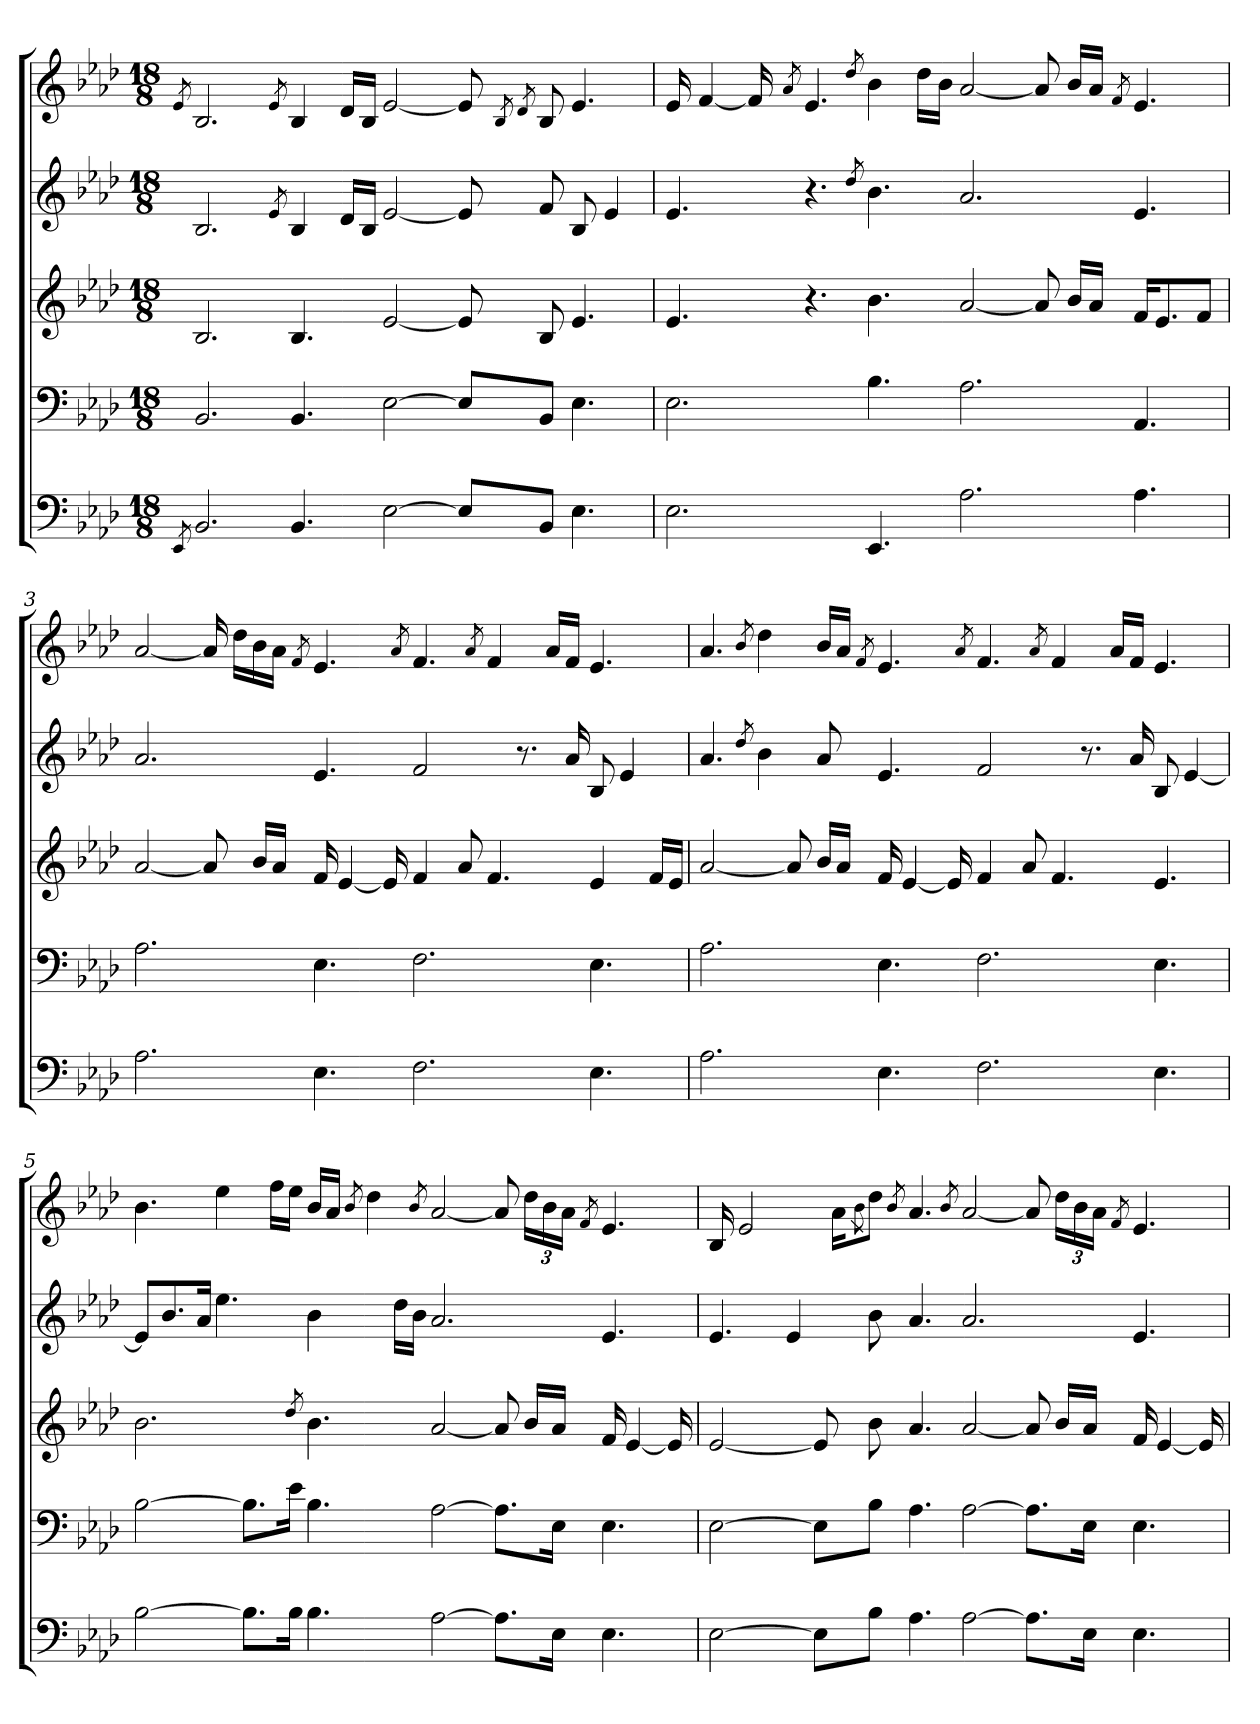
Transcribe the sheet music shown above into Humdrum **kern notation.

**kern	**kern	**kern	**kern	**kern
*part5	*part4	*part3	*part2	*part1
*staff5	*staff4	*staff3	*staff2	*staff1
*clefF4	*clefF4	*clefG2	*clefG2	*clefG2
*k[b-e-a-d-]	*k[b-e-a-d-]	*k[b-e-a-d-]	*k[b-e-a-d-]	*k[b-e-a-d-]
*M18/8	*M18/8	*M18/8	*M18/8	*M18/8
=1	=1	=1	=1	=1
8qEE-	.	.	.	8qe-
2.BB-	2.BB-	2.B-	2.B-	2.B-
.	.	.	8qe-	8qe-
4.BB-	4.BB-	4.B-	4B-	4B-
.	.	.	16d-/LL	16d-/LL
.	.	.	16B-/JJ	16B-/JJ
[2E-	[2E-	[2e-	[2e-	[2e-
8E-/L]	8E-/L]	8e-]	8e-]	8e-]
.	.	.	.	8qB-
.	.	.	.	8qd-
8BB-/J	8BB-/J	8B-	8f	8B-
4.E-	4.E-	4.e-	8B-	4.e-
.	.	.	4e-	.
=2	=2	=2	=2	=2
2.E-	2.E-	4.e-	4.e-	16e-
.	.	.	.	[4f
.	.	.	.	16f]
.	.	.	.	8qa-
.	.	4.r	4.r	4.e-
.	.	.	8qdd-	8qdd-
4.EE-	4.B-	4.b-	4.b-	4b-
.	.	.	.	16dd-\LL
.	.	.	.	16b-\JJ
2.A-	2.A-	[2a-	2.a-	[2a-
.	.	8a-]	.	8a-]
.	.	16b-/LL	.	16b-/LL
.	.	16a-/JJ	.	16a-/JJ
.	.	.	.	8qf
4.A-	4.AA-	16f/KL	4.e-	4.e-
.	.	8.e-/	.	.
.	.	8f/J	.	.
=3	=3	=3	=3	=3
2.A-	2.A-	[2a-	2.a-	[2a-
.	.	8a-]	.	16a-]
.	.	.	.	16dd-\LL
.	.	16b-/LL	.	16b-\
.	.	16a-/JJ	.	16a-\JJ
.	.	.	.	8qf
4.E-	4.E-	16f	4.e-	4.e-
.	.	[4e-	.	.
.	.	16e-]	.	.
.	.	.	.	8qa-
2.F	2.F	4f	2f	4.f
.	.	8a-	.	.
.	.	.	.	8qa-
.	.	4.f	.	4f
.	.	.	8.r	.
.	.	.	.	16a-/LL
.	.	.	16a-	16f/JJ
4.E-	4.E-	4e-	8B-	4.e-
.	.	.	4e-	.
.	.	16f/LL	.	.
.	.	16e-/JJ	.	.
=4	=4	=4	=4	=4
2.A-	2.A-	[2a-	4.a-	4.a-
.	.	.	8qdd-	8qb-
.	.	.	4b-	4dd-
.	.	8a-]	.	.
.	.	16b-/LL	8a-	16b-/LL
.	.	16a-/JJ	.	16a-/JJ
.	.	.	.	8qf
4.E-	4.E-	16f	4.e-	4.e-
.	.	[4e-	.	.
.	.	16e-]	.	.
.	.	.	.	8qa-
2.F	2.F	4f	2f	4.f
.	.	8a-	.	.
.	.	.	.	8qa-
.	.	4.f	.	4f
.	.	.	8.r	.
.	.	.	.	16a-/LL
.	.	.	16a-	16f/JJ
4.E-	4.E-	4.e-	8B-	4.e-
.	.	.	[4e-	.
=5	=5	=5	=5	=5
[2B-	[2B-	2.b-	8e-/L]	4.b-
.	.	.	8.b-/	.
.	.	.	16a-/Jk	.
.	.	.	4.ee-	4ee-
8.B-\L]	8.B-\L]	.	.	.
.	.	.	.	16ff\LL
16B-\Jk	16e-\Jk	.	.	16ee-\JJ
.	.	8qdd-	.	.
4.B-	4.B-	4.b-	4b-	16b-/LL
.	.	.	.	16a-/JJ
.	.	.	.	8qb-
.	.	.	.	4dd-
.	.	.	16dd-\LL	.
.	.	.	16b-\JJ	.
.	.	.	.	8qb-
[2A-	[2A-	[2a-	2.a-	[2a-
8.A-\L]	8.A-\L]	8a-]	.	8a-]
.	.	16b-/LL	.	24dd-\LL
.	.	.	.	24b-\
16E-\Jk	16E-\Jk	16a-/JJ	.	.
.	.	.	.	24a-\JJ
.	.	.	.	8qf
4.E-	4.E-	16f	4.e-	4.e-
.	.	[4e-	.	.
.	.	16e-]	.	.
=6	=6	=6	=6	=6
[2E-	[2E-	[2e-	4.e-	16B-
.	.	.	.	2e-
.	.	.	4e-	.
8E-\L]	8E-\L]	8e-]	.	.
.	.	.	.	16a-\KL
.	.	.	.	8qb-\
8B-\J	8B-\J	8b-	8b-	8dd-\J
.	.	.	.	8qb-
4.A-	4.A-	4.a-	4.a-	4.a-
.	.	.	.	8qb-
[2A-	[2A-	[2a-	2.a-	[2a-
8.A-\L]	8.A-\L]	8a-]	.	8a-]
.	.	16b-/LL	.	24dd-\LL
.	.	.	.	24b-\
16E-\Jk	16E-\Jk	16a-/JJ	.	.
.	.	.	.	24a-\JJ
.	.	.	.	8qf
4.E-	4.E-	16f	4.e-	4.e-
.	.	[4e-	.	.
.	.	16e-]	.	.
=	=	=	=	=
*-	*-	*-	*-	*-
